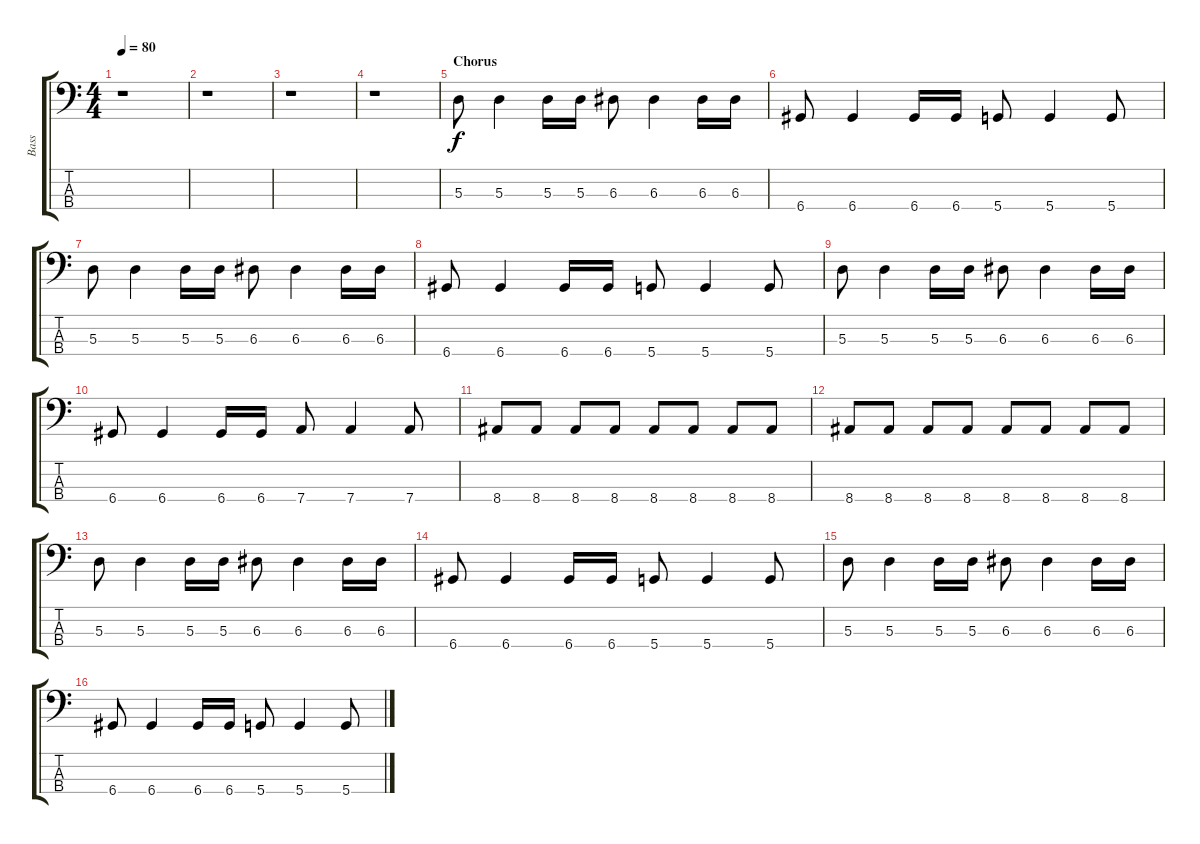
\track ("Bass" "Bass") {instrument electricbasspick}
\staff {score tabs}
\tuning (G2 D2 A1 D1) {hide}
\ts (4 4)
\tempo 80
\clef f4
\ks c
r.1{dy f} |
r.1 |
r.1 |
r.1 |
\section ("" "Chorus")
5.3.8 5.3.4 5.3.16 5.3.16 6.3.8 6.3.4 6.3.16 6.3.16 |
6.4.8 6.4.4 6.4.16 6.4.16 5.4.8 5.4.4 5.4.8 |
5.3.8 5.3.4 5.3.16 5.3.16 6.3.8 6.3.4 6.3.16 6.3.16 |
6.4.8 6.4.4 6.4.16 6.4.16 5.4.8 5.4.4 5.4.8 |
5.3.8 5.3.4 5.3.16 5.3.16 6.3.8 6.3.4 6.3.16 6.3.16 |
6.4.8 6.4.4 6.4.16 6.4.16 7.4.8 7.4.4 7.4.8 |
8.4.8 8.4.8 8.4.8 8.4.8 8.4.8 8.4.8 8.4.8 8.4.8 |
8.4.8 8.4.8 8.4.8 8.4.8 8.4.8 8.4.8 8.4.8 8.4.8 |
5.3.8 5.3.4 5.3.16 5.3.16 6.3.8 6.3.4 6.3.16 6.3.16 |
6.4.8 6.4.4 6.4.16 6.4.16 5.4.8 5.4.4 5.4.8 |
5.3.8 5.3.4 5.3.16 5.3.16 6.3.8 6.3.4 6.3.16 6.3.16 |
6.4.8 6.4.4 6.4.16 6.4.16 5.4.8 5.4.4 5.4.8
